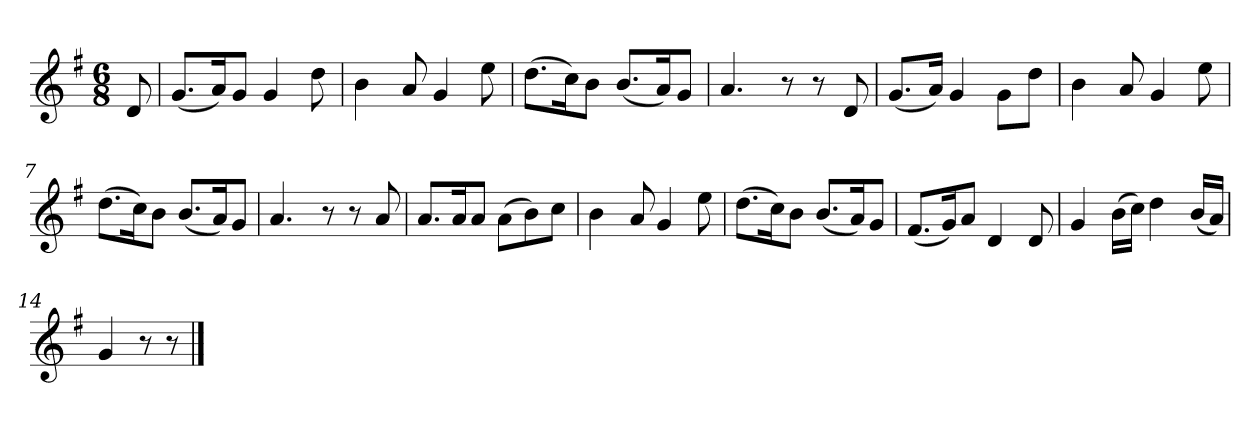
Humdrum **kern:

**kern
*part1
*staff1
*k[f#]
*M6/8
*MM120
=
8d
=1
(8.gL
16aK)
8gJ
4g
8dd
=2
4b
8a
4g
8ee
=3
(8.ddL
16ccK)
8bJ
(8.bL
16aK)
8gJ
=4
4.a
8r
8r
8d
=5
(8.gL
16aJk)
4g
8gL
8ddJ
=6
4b
8a
4g
8ee
=7
(8.ddL
16ccK)
8bJ
(8.bL
16aK)
8gJ
=8
4.a
8r
8r
8a
=9
8.aL
16aK
8aJ
(8aL
8b)
8ccJ
=10
4b
8a
4g
8ee
=11
(8.ddL
16ccK)
8bJ
(8.bL
16aK)
8gJ
=12
(8.f#L
16gK)
8aJ
4d
8d
=13
4g
(16bLL
16ccJJ)
4dd
(16bLL
16aJJ)
=14
4g
8r
8r
==
*-
